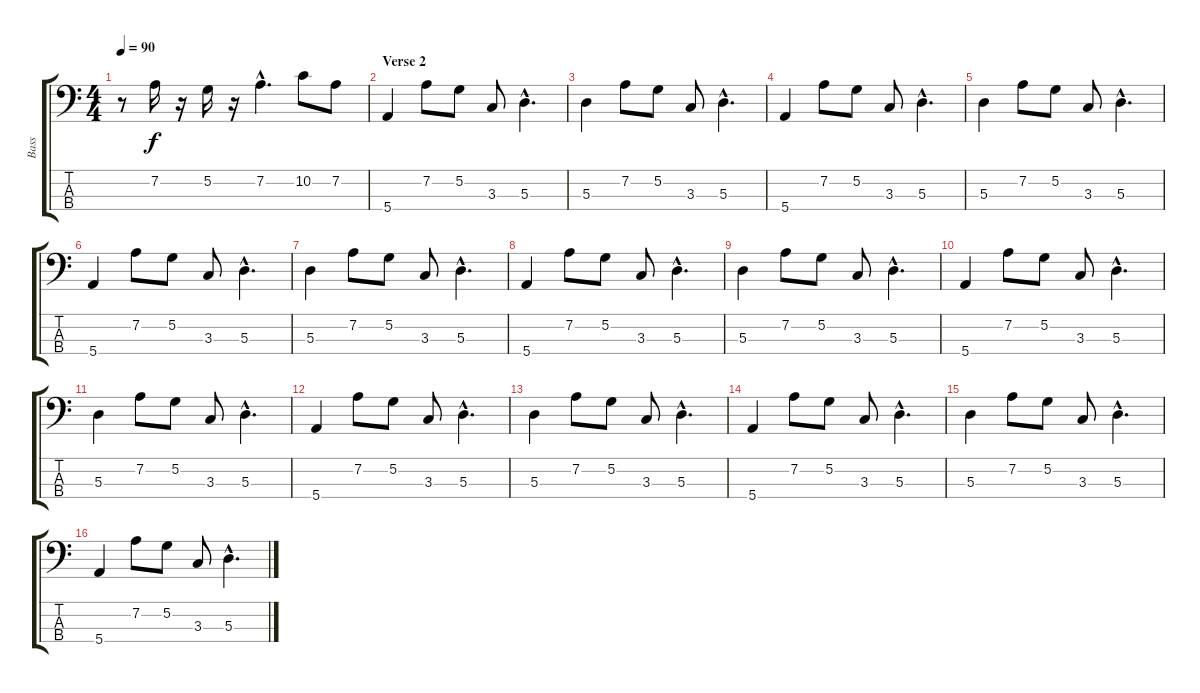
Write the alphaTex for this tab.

\track ("Bass" "Bass") {instrument electricbassfinger}
\staff {score tabs}
\tuning (G2 D2 A1 E1) {hide}
\ts (4 4)
\tempo 90
\clef f4
\ks c
r.8{dy f} 7.2.16 r.16 5.2.16 r.16 7.2{hac}.4{d} 10.2.8 7.2.8 |
\section ("" "Verse 2")
5.4.4 7.2.8 5.2.8 3.3.8 5.3{hac}.4{d} |
5.3.4 7.2.8 5.2.8 3.3.8 5.3{hac}.4{d} |
5.4.4 7.2.8 5.2.8 3.3.8 5.3{hac}.4{d} |
5.3.4 7.2.8 5.2.8 3.3.8 5.3{hac}.4{d} |
5.4.4 7.2.8 5.2.8 3.3.8 5.3{hac}.4{d} |
5.3.4 7.2.8 5.2.8 3.3.8 5.3{hac}.4{d} |
5.4.4 7.2.8 5.2.8 3.3.8 5.3{hac}.4{d} |
5.3.4 7.2.8 5.2.8 3.3.8 5.3{hac}.4{d} |
5.4.4 7.2.8 5.2.8 3.3.8 5.3{hac}.4{d} |
5.3.4 7.2.8 5.2.8 3.3.8 5.3{hac}.4{d} |
5.4.4 7.2.8 5.2.8 3.3.8 5.3{hac}.4{d} |
5.3.4 7.2.8 5.2.8 3.3.8 5.3{hac}.4{d} |
5.4.4 7.2.8 5.2.8 3.3.8 5.3{hac}.4{d} |
5.3.4 7.2.8 5.2.8 3.3.8 5.3{hac}.4{d} |
5.4.4 7.2.8 5.2.8 3.3.8 5.3{hac}.4{d}
